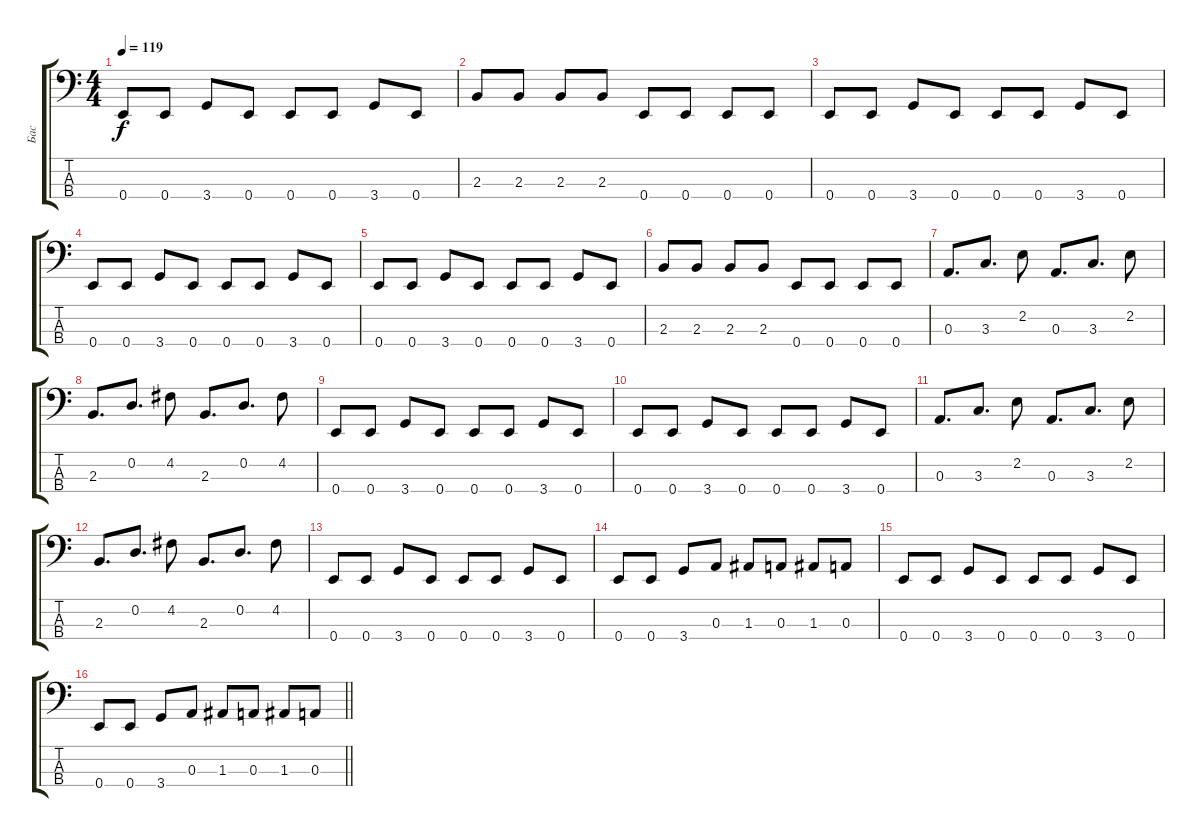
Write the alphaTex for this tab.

\track ("Бас" "Бас") {instrument electricbasspick}
\staff {score tabs}
\tuning (G2 D2 A1 E1) {hide}
\ts (4 4)
\tempo 119
\clef f4
\ks c
0.4.8{dy f} 0.4.8 3.4.8 0.4.8 0.4.8 0.4.8 3.4.8 0.4.8 |
2.3.8 2.3.8 2.3.8 2.3.8 0.4.8 0.4.8 0.4.8 0.4.8 |
0.4.8 0.4.8 3.4.8 0.4.8 0.4.8 0.4.8 3.4.8 0.4.8 |
0.4.8 0.4.8 3.4.8 0.4.8 0.4.8 0.4.8 3.4.8 0.4.8 |
0.4.8 0.4.8 3.4.8 0.4.8 0.4.8 0.4.8 3.4.8 0.4.8 |
2.3.8 2.3.8 2.3.8 2.3.8 0.4.8 0.4.8 0.4.8 0.4.8 |
0.3.8{d} 3.3.8{d} 2.2.8 0.3.8{d} 3.3.8{d} 2.2.8 |
2.3.8{d} 0.2.8{d} 4.2.8 2.3.8{d} 0.2.8{d} 4.2.8 |
0.4.8 0.4.8 3.4.8 0.4.8 0.4.8 0.4.8 3.4.8 0.4.8 |
0.4.8 0.4.8 3.4.8 0.4.8 0.4.8 0.4.8 3.4.8 0.4.8 |
0.3.8{d} 3.3.8{d} 2.2.8 0.3.8{d} 3.3.8{d} 2.2.8 |
2.3.8{d} 0.2.8{d} 4.2.8 2.3.8{d} 0.2.8{d} 4.2.8 |
0.4.8 0.4.8 3.4.8 0.4.8 0.4.8 0.4.8 3.4.8 0.4.8 |
0.4.8 0.4.8 3.4.8 0.3.8 1.3.8 0.3.8 1.3.8 0.3.8 |
0.4.8 0.4.8 3.4.8 0.4.8 0.4.8 0.4.8 3.4.8 0.4.8 |
\barLineRight lightlight
0.4.8 0.4.8 3.4.8 0.3.8 1.3.8 0.3.8 1.3.8 0.3.8
